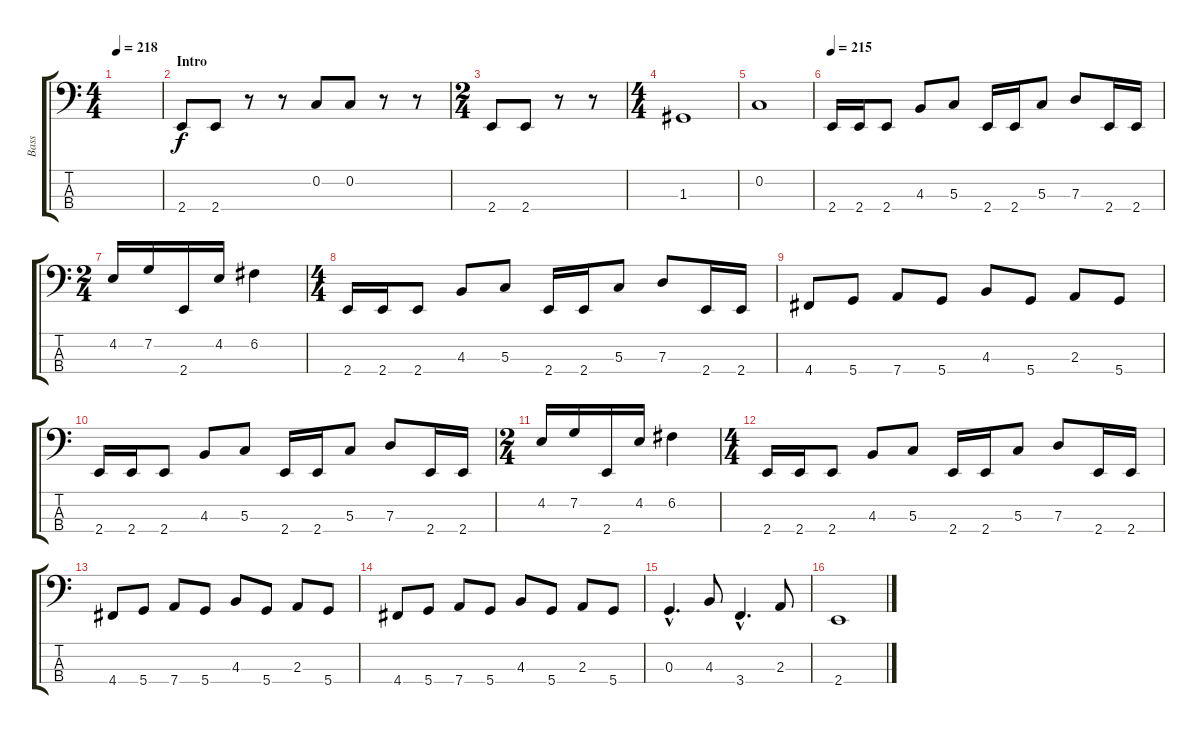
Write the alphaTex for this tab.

\track ("Bass" "Bass") {instrument electricbassfinger}
\staff {score tabs}
\tuning (F2 C2 G1 D1) {hide}
\ts (4 4)
\tempo 218
\tempo 110
\tempo 218
\clef f4
\ks c
|
\section ("" "Intro")
2.4.8 2.4.8 r.8 r.8 0.2.8 0.2.8 r.8 r.8 |
\ts (2 4)
2.4.8 2.4.8 r.8 r.8 |
\ts (4 4)
1.3.1 |
0.2.1 |
\tempo 215
2.4.16 2.4.16 2.4.8 4.3.8 5.3.8 2.4.16 2.4.16 5.3.8 7.3.8 2.4.16 2.4.16 |
\ts (2 4)
4.2.16 7.2.16 2.4.16 4.2.16 6.2.4 |
\ts (4 4)
2.4.16 2.4.16 2.4.8 4.3.8 5.3.8 2.4.16 2.4.16 5.3.8 7.3.8 2.4.16 2.4.16 |
4.4.8 5.4.8 7.4.8 5.4.8 4.3.8 5.4.8 2.3.8 5.4.8 |
2.4.16 2.4.16 2.4.8 4.3.8 5.3.8 2.4.16 2.4.16 5.3.8 7.3.8 2.4.16 2.4.16 |
\ts (2 4)
4.2.16 7.2.16 2.4.16 4.2.16 6.2.4 |
\ts (4 4)
2.4.16 2.4.16 2.4.8 4.3.8 5.3.8 2.4.16 2.4.16 5.3.8 7.3.8 2.4.16 2.4.16 |
4.4.8 5.4.8 7.4.8 5.4.8 4.3.8 5.4.8 2.3.8 5.4.8 |
4.4.8 5.4.8 7.4.8 5.4.8 4.3.8 5.4.8 2.3.8 5.4.8 |
0.3{hac}.4{d} 4.3.8 3.4{hac}.4{d} 2.3.8 |
2.4.1
